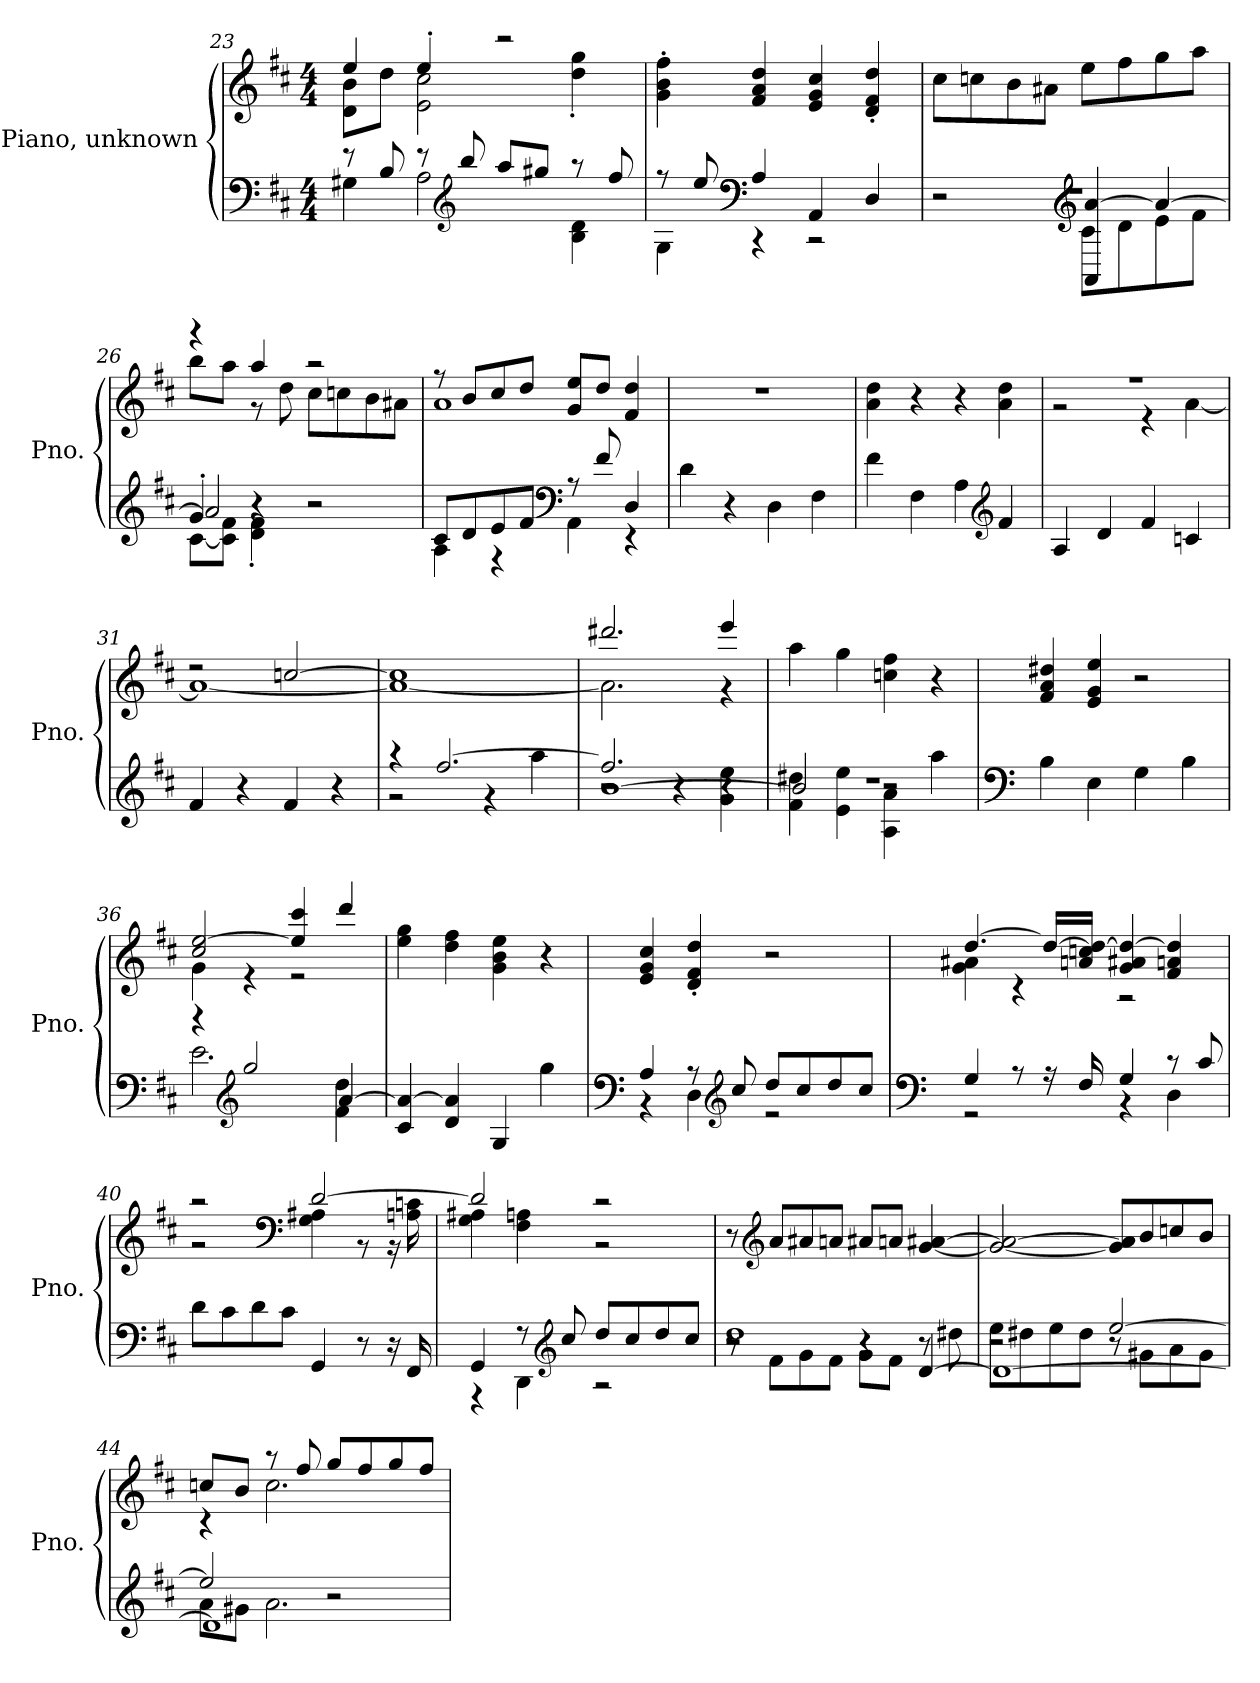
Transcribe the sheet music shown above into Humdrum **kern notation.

**kern	**kern
*part1	*part1
*staff2	*staff1
*I"Piano, unknown	*
*I'Pno.	*
*clefF4	*clefG2
*k[f#c#]	*k[f#c#]
*M4/4	*M4/4
=23	=23
*^	*^
8r	4G#X\	4ee/	8d\ 8b\L
8B/	.	.	8dd\J
8r	2A\	4ee'/	2e\ 2cc#\
*clefG2	*	*	*
8bb/	.	.	.
8aa/L	.	2r	.
8gg#X/J	.	.	.
8r	4B\ 4d\	.	4dd\' 4gg\'
8ff#/	.	.	.
*	*	*v	*v
!!LO:PB:g=z
=24	=24	=24
8r	4G\	4g\' 4b\' 4ff#\'
8ee/	.	.
*clefF4	*	*
4A/	4r	4f#/ 4a/ 4dd/
4AA/	2r	4e/ 4g/ 4cc#/
4D/	.	4d/' 4f#/' 4dd/'
=25	=25	=25
*	*^	*
1r	2r	2r	8cc#\L
.	.	.	8ccn\
.	.	.	8b\
.	.	.	8a#X\J
*clefG2	*	*	*
.	8c#\L	4AA/ [4a/	8ee\L
.	8d\	.	8ff#\
.	8e\	4a/_	8gg\
.	8f#\J	.	8aa\J
=26	=26	=26	=26
*	*	*	*^
4g'/	[8c#\L	2a/]	4r	8bb\L
.	8c#\] 8f#\J	.	.	8aa\J
4r	4d\' 4f#\'	.	4aa/	8r
.	.	.	.	8dd\
2r	2r	2r	2r	8cc#\L
.	.	.	.	8ccn\
.	.	.	.	8b\
.	.	.	.	8a#X\J
*	*v	*v	*	*
=27	=27	=27	=27
8c#/L	4A\	8r	1a
8d/	.	8b/L	.
8e/	4r	8cc#/	.
8f#/J	.	8dd/J	.
*clefF4	*	*	*
8r	4AA\	8g/ 8ee/L	.
8f#/	.	8dd/J	.
4D/	4r	4f#/ 4dd/	.
*v	*v	*	*
*	*v	*v
!!LO:LB:g=z
=28	=28
4d\	1r
4r	.
4D\	.
4F#\	.
=29	=29
4f#\	4a\ 4dd\
4F#\	4r
4A\	4r
*clefG2	*
4f#/	4a\ 4dd\
=30	=30
*	*^
4A/	1r	2r
4d/	.	.
4f#/	.	4r
4cn/	.	[4a\
=31	=31	=31
4f#/	2r	1a_
4r	.	.
4f#/	[2ccn/	.
4r	.	.
=32	=32	=32
*^	*	*
4r	2r	1cc]	1a_
[2.ff#/	.	.	.
.	4r	.	.
.	4aa\	.	.
=33	=33	=33	=33
*	*^	*	*
2.ff#/]	2r	[1b	2.ddd#X/	2.a\]
.	4r	.	.	.
4r	4g\ 4ee\	.	4eee/	4r
*	*	*	*v	*v
=34	=34	=34	=34
1r	4f#\ 4dd#X\	2b/]	4aa\
.	4e\ 4ee\	.	4gg\
.	4A\ 4a\	2r	4ccn\ 4ff#\
.	4aa\	.	4r
*v	*v	*v	*
!!LO:LB:g=z
=35	=35
*clefF4	*
4B\	4f#/ 4a/ 4dd#X/
4E\	4e/ 4g/ 4ee/
4G\	2r
4B\	.
=36	=36
*^	*^
4r	2.e\	2cc#/ [2ee/	4g\
*clefG2	*	*	*
2gg/	.	.	4r
.	.	4ee/] 4ccc#/	2r
[4a/	4f#\ 4dd\	4ddd/	.
*v	*v	*	*
*	*v	*v
=37	=37
4c#/ 4a/_	4ee\ 4gg\
4d/ 4a/]	4dd\ 4ff#\
4G/	4g\ 4b\ 4ee\
4gg\	4r
=38	=38
*clefF4	*
*^	*
4A/	4r	4e/ 4g/ 4cc#/
8r	4D\	4d/' 4f#/' 4dd/'
*clefG2	*	*
8cc#/	.	.
8dd/L	2r	2r
8cc#/	.	.
8dd/	.	.
8cc#/J	.	.
!!LO:LB:g=z
=39	=39	=39
*clefF4	*	*
*	*	*^
4G/	2r	[4.dd/	4g\ 4a#X\
8r	.	.	4r
16r	.	16dd/LL_	.
16F#/	.	16an/ 16ccn/ 16dd/_JJ	.
4G/	4r	4g/ 4a#X/ 4dd/_	2r
8r	4D\	4f#/ 4an/ 4dd/]	.
8c#/	.	.	.
*v	*v	*	*
=40	=40	=40
8d\L	2r	2r
8c#\	.	.
8d\	.	.
8c#\J	.	.
*	*clefF4	*
4GG/	[2d/	4G\ 4A#X\
8r	.	8r
16r	.	16r
16FF#/	.	16An\ 16cn\
=41	=41	=41
*^	*	*
4GG/	4r	2d/]	4G\ 4A#X\
8r	4DD\	.	4F#\ 4An\
*clefG2	*	*	*
8cc#/	.	.	.
8dd/L	2r	2r	2r
8cc#/	.	.	.
8dd/	.	.	.
8cc#/J	.	.	.
*	*	*v	*v
!!LO:LB:g=z
=42	=42	=42
*	*^	*
1dd	8r	2r	8r
*	*	*	*clefG2
.	8f#\L	.	8a/L
.	8g\	.	8a#X/
.	8f#\J	.	8an/J
.	8g\L	4r	8a#X/L
.	8f#\J	.	8an/J
.	8r	[4d/	[4g/ [4a#X/
.	8dd#X\	.	.
=43	=43	=43	=43
2r	8ee\L	1d_	2g/_ 2a#/_
.	8dd#X\	.	.
.	8ee\	.	.
.	8dd#\J	.	.
[2ee/	8r	.	8g/] 8a#/]L
.	8g#X\L	.	8b/
.	8a\	.	8ccn/
.	8g#\J	.	8b/J
=44	=44	=44	=44
*	*	*	*^
2ee/]	8a\L	1d]	8ccn/L	4r
.	8g#X\J	.	8b/J	.
.	2.a\	.	8r	2.cc\
.	.	.	8ff#/	.
2r	.	.	8gg/L	.
.	.	.	8ff#/	.
.	.	.	8gg/	.
.	.	.	8ff#/J	.
*v	*v	*v	*	*
*	*v	*v
=	=
*-	*-
